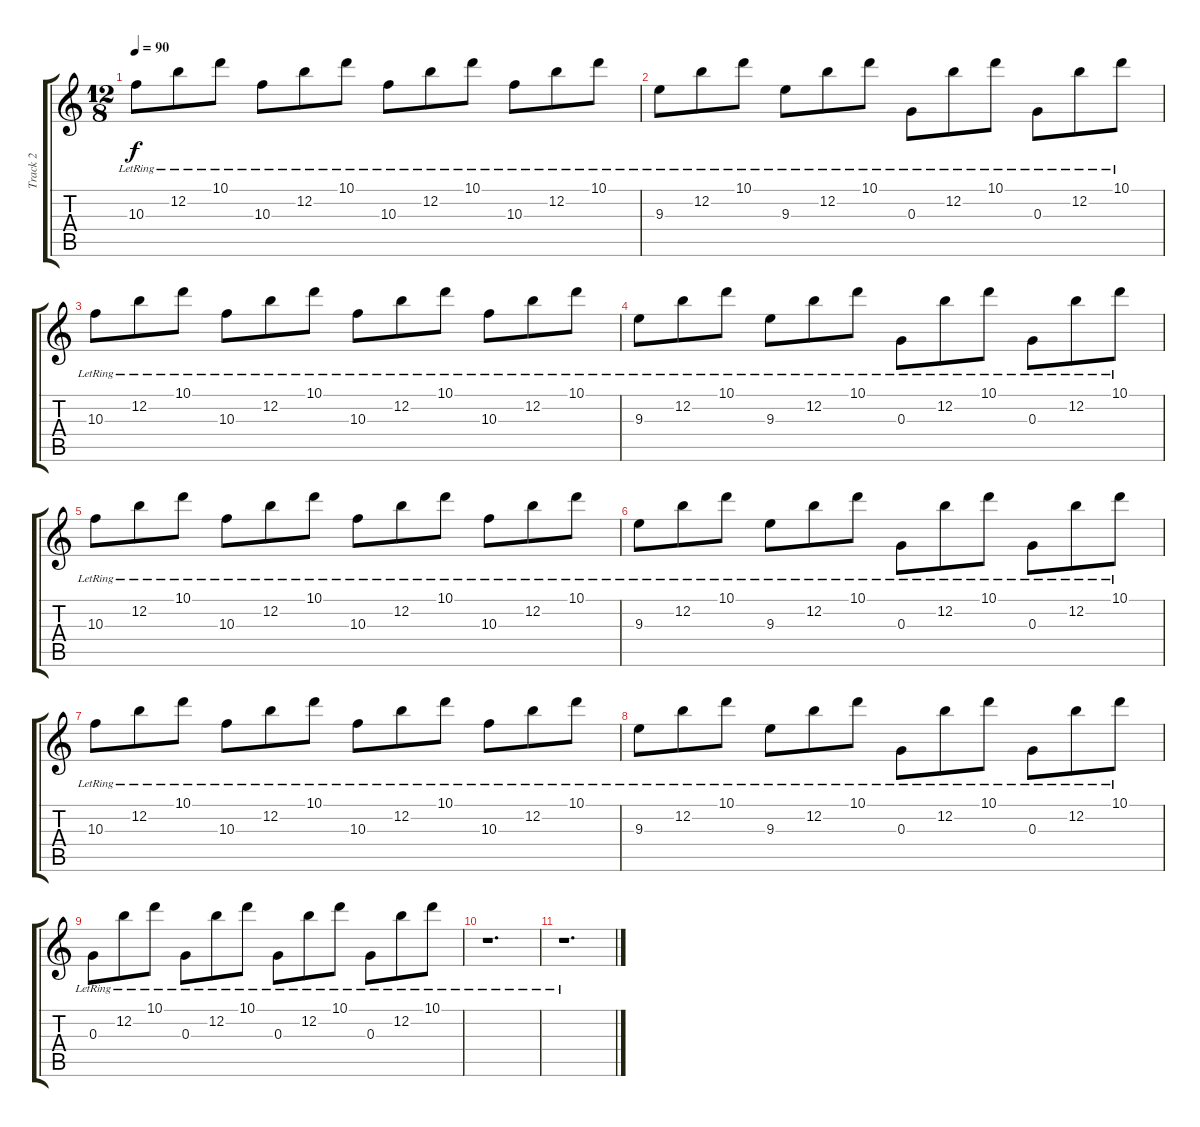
\track ("Track 2" "Track 2") {instrument electricguitarjazz}
\staff {score tabs}
\tuning (E4 B3 G3 D3 A2 E2) {hide}
\ts (12 8)
\tempo 90
\clef g2
\ks c
10.3{lr}.8{dy f} 12.2{lr}.8 10.1{lr}.8 10.3{lr}.8 12.2{lr}.8 10.1{lr}.8 10.3{lr}.8 12.2{lr}.8 10.1{lr}.8 10.3{lr}.8 12.2{lr}.8 10.1{lr}.8 |
9.3{lr}.8 12.2{lr}.8 10.1{lr}.8 9.3{lr}.8 12.2{lr}.8 10.1{lr}.8 0.3{lr}.8 12.2{lr}.8 10.1{lr}.8 0.3{lr}.8 12.2{lr}.8 10.1{lr}.8 |
10.3{lr}.8 12.2{lr}.8 10.1{lr}.8 10.3{lr}.8 12.2{lr}.8 10.1{lr}.8 10.3{lr}.8 12.2{lr}.8 10.1{lr}.8 10.3{lr}.8 12.2{lr}.8 10.1{lr}.8 |
9.3{lr}.8 12.2{lr}.8 10.1{lr}.8 9.3{lr}.8 12.2{lr}.8 10.1{lr}.8 0.3{lr}.8 12.2{lr}.8 10.1{lr}.8 0.3{lr}.8 12.2{lr}.8 10.1{lr}.8 |
10.3{lr}.8 12.2{lr}.8 10.1{lr}.8 10.3{lr}.8 12.2{lr}.8 10.1{lr}.8 10.3{lr}.8 12.2{lr}.8 10.1{lr}.8 10.3{lr}.8 12.2{lr}.8 10.1{lr}.8 |
9.3{lr}.8 12.2{lr}.8 10.1{lr}.8 9.3{lr}.8 12.2{lr}.8 10.1{lr}.8 0.3{lr}.8 12.2{lr}.8 10.1{lr}.8 0.3{lr}.8 12.2{lr}.8 10.1{lr}.8 |
10.3{lr}.8 12.2{lr}.8 10.1{lr}.8 10.3{lr}.8 12.2{lr}.8 10.1{lr}.8 10.3{lr}.8 12.2{lr}.8 10.1{lr}.8 10.3{lr}.8 12.2{lr}.8 10.1{lr}.8 |
9.3{lr}.8 12.2{lr}.8 10.1{lr}.8 9.3{lr}.8 12.2{lr}.8 10.1{lr}.8 0.3{lr}.8 12.2{lr}.8 10.1{lr}.8 0.3{lr}.8 12.2{lr}.8 10.1{lr}.8 |
0.3{lr}.8 12.2{lr}.8 10.1{lr}.8 0.3{lr}.8 12.2{lr}.8 10.1{lr}.8 0.3{lr}.8 12.2{lr}.8 10.1{lr}.8 0.3{lr}.8 12.2{lr}.8 10.1{lr}.8 |
r.1{d} |
r.1{d}
